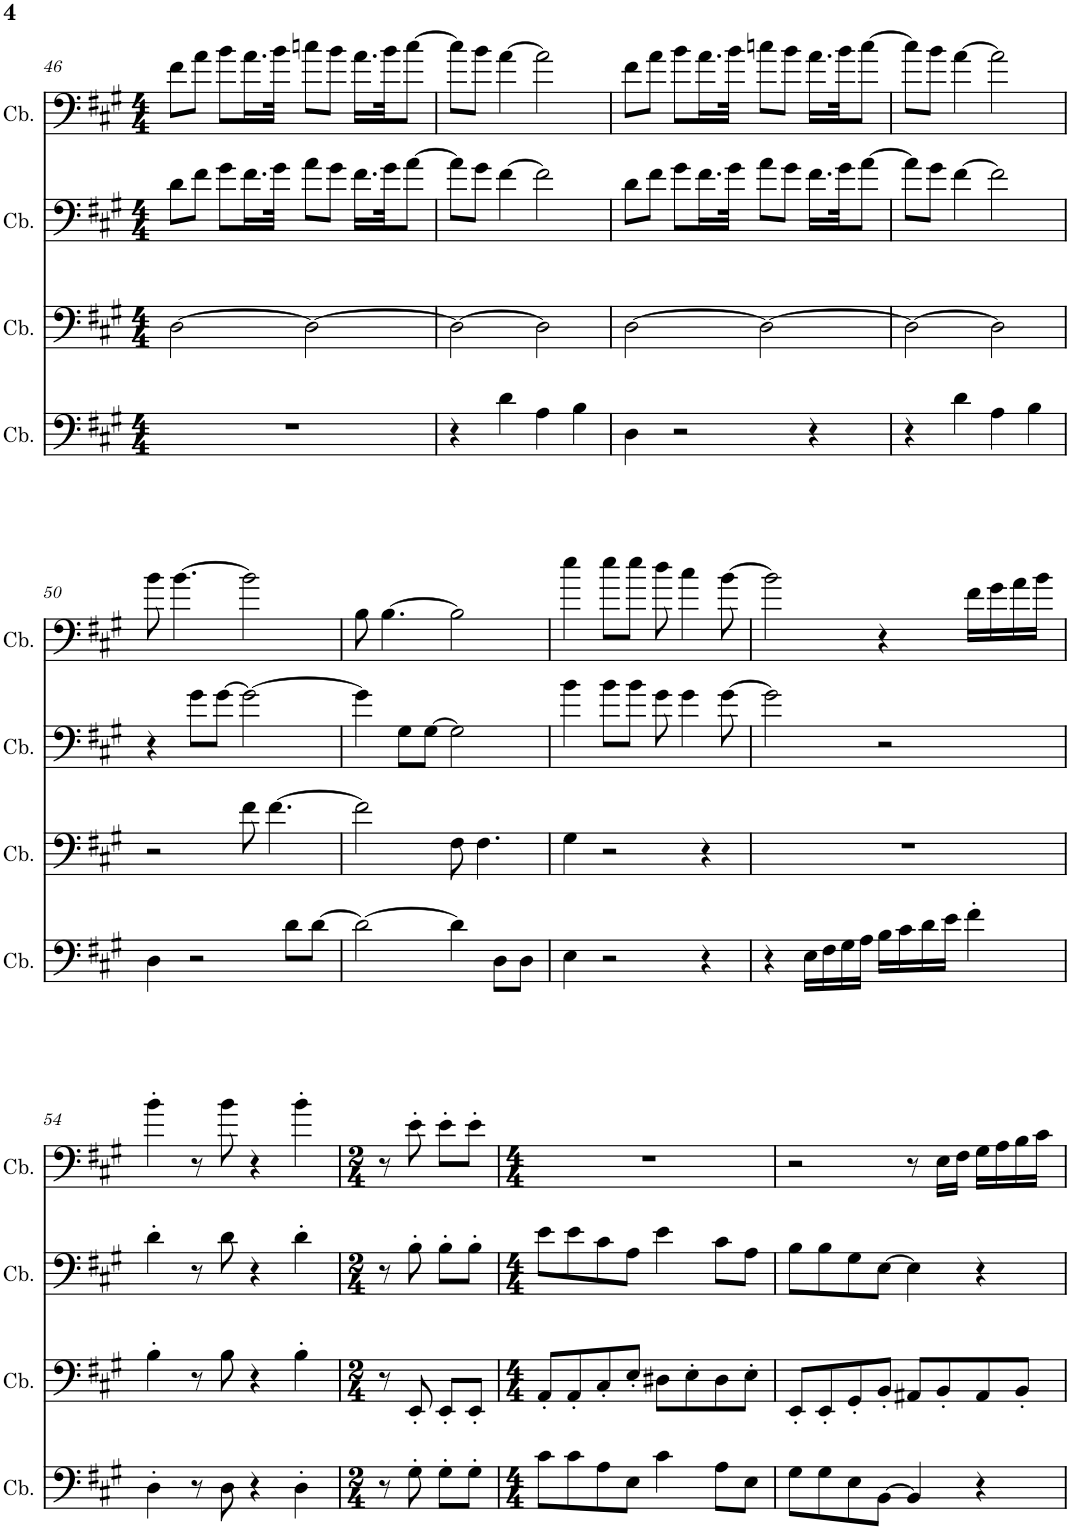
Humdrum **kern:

**kern	**kern	**kern	**kern
*part4	*part3	*part2	*part1
*staff4	*staff3	*staff2	*staff1
*I"コントラバス	*I"コントラバス	*I"コントラバス	*I"コントラバス
!!LO:PB:g=z
*clefF4	*clefF4	*clefF4	*clefF4
*Trd7c12	*Trd7c12	*Trd7c12	*Trd7c12
*k[f#c#g#]	*k[f#c#g#]	*k[f#c#g#]	*k[f#c#g#]
*M4/4	*M4/4	*M4/4	*M4/4
=46	=46	=46	=46
1r	[2D\	8d\L	8f#\L
.	.	8f#\J	8a\J
.	.	8g#\L	8b\L
.	.	16.f#\L	16.a\L
.	.	32g#\JJk	32b\JJk
.	2D\_	8a\L	8ccn\L
.	.	8g#\J	8b\J
.	.	16.f#\LL	16.a\LL
.	.	32g#\JK	32b\JK
.	.	[8a\J	[8cc\J
=47	=47	=47	=47
4r	2D\_	8a\L]	8cc\L]
.	.	8g#\J	8b\J
4d\	.	[4f#\	[4a\
4A\	2D\]	2f#\]	2a\]
4B\	.	.	.
=48	=48	=48	=48
4D\	[2D\	8d\L	8f#\L
.	.	8f#\J	8a\J
2r	.	8g#\L	8b\L
.	.	16.f#\L	16.a\L
.	.	32g#\JJk	32b\JJk
.	2D\_	8a\L	8ccn\L
.	.	8g#\J	8b\J
4r	.	16.f#\LL	16.a\LL
.	.	32g#\JK	32b\JK
.	.	[8a\J	[8cc\J
=49	=49	=49	=49
4r	2D\_	8a\L]	8cc\L]
.	.	8g#\J	8b\J
4d\	.	[4f#\	[4a\
4A\	2D\]	2f#\]	2a\]
4B\	.	.	.
!!LO:LB:g=z
=50	=50	=50	=50
4D\	2r	4r	8b\
.	.	.	[4.b\
2r	.	8g#\L	.
.	.	[8g#\J	.
.	8f#\	2g#\_	2b\]
.	[4.f#\	.	.
8d\L	.	.	.
[8d\J	.	.	.
=51	=51	=51	=51
2d\_	2f#\]	4g#\]	8B\
.	.	.	[4.B\
.	.	8G#\L	.
.	.	[8G#\J	.
4d\]	8F#\	2G#\]	2B\]
.	4.F#\	.	.
8D\L	.	.	.
8D\J	.	.	.
=52	=52	=52	=52
4E\	4G#\	4b\	4ee\
2r	2r	8b\L	8ee\L
.	.	8b\J	8ee\J
.	.	8g#\	8dd\
.	.	4g#\	4cc#\
4r	4r	.	.
.	.	[8g#\	[8b\
=53	=53	=53	=53
4r	1r	2g#\]	2b\]
16E\LL	.	.	.
16F#\	.	.	.
16G#\	.	.	.
16A\JJ	.	.	.
16B\LL	.	2r	4r
16c#\	.	.	.
16d\	.	.	.
16e\JJ	.	.	.
4f#'\	.	.	16f#\LL
.	.	.	16g#\
.	.	.	16a\
.	.	.	16b\JJ
!!LO:LB:g=z
=54	=54	=54	=54
4D'\	4B'\	4d'\	4b'\
8r	8r	8r	8r
8D\	8B\	8d\	8b\
4r	4r	4r	4r
4D'\	4B'\	4d'\	4b'\
=55	=55	=55	=55
*M2/4	*M2/4	*M2/4	*M2/4
8r	8r	8r	8r
8G#'\	8EE'/	8B'\	8e'\
8G#'\L	8EE'/L	8B'\L	8e'\L
8G#'\J	8EE'/J	8B'\J	8e'\J
=56	=56	=56	=56
*M4/4	*M4/4	*M4/4	*M4/4
8c#\L	8AA'/L	8e\L	1r
8c#\	8AA'/	8e\	.
8A\	8C#'/	8c#\	.
8E\J	8E'/J	8A\J	.
4c#\	8D#X\L	4e\	.
.	8E'\	.	.
8A\L	8D#\	8c#\L	.
8E\J	8E'\J	8A\J	.
=57	=57	=57	=57
8G#\L	8EE'/L	8B\L	2r
8G#\	8EE'/	8B\	.
8E\	8GG#'/	8G#\	.
[8BB\J	8BB'/J	[8E\J	.
4BB/]	8AA#X/L	4E\]	8r
.	8BB'/	.	16E\LL
.	.	.	16F#\JJ
4r	8AA#/	4r	16G#\LL
.	.	.	16A\
.	8BB'/J	.	16B\
.	.	.	16c#\JJ
=	=	=	=
*-	*-	*-	*-
